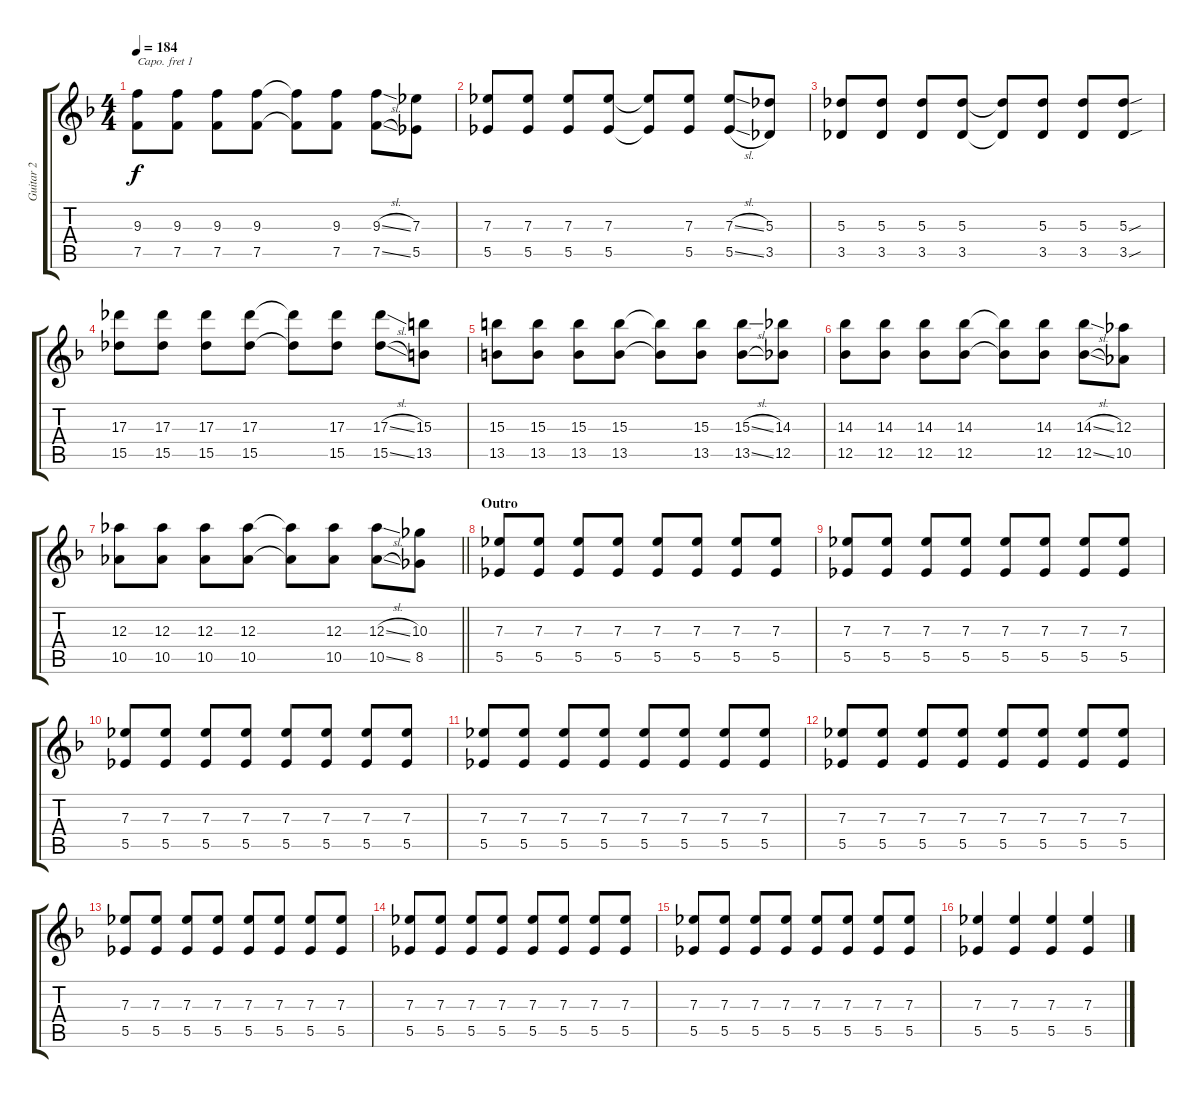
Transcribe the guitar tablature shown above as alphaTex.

\track ("Guitar 2" "Guitar 2") {instrument distortionguitar}
\staff {score tabs}
\capo 1
\tuning (B3 B3 G3 D3 A2 D2) {hide}
\ts (4 4)
\tempo 184
\clef g2
\ks f
(9.3 7.5).8{dy f} (9.3 7.5).8 (9.3 7.5).8 (9.3 7.5).8 (9.3{t} 7.5{t}).8 (9.3 7.5).8 (9.3{sl} 7.5{sl}).8 (7.3 5.5).8 |
(7.3 5.5).8 (7.3 5.5).8 (7.3 5.5).8 (7.3 5.5).8 (7.3{t} 5.5{t}).8 (7.3 5.5).8 (7.3{sl} 5.5{sl}).8 (5.3 3.5).8 |
(5.3 3.5).8 (5.3 3.5).8 (5.3 3.5).8 (5.3 3.5).8 (5.3{t} 3.5{t}).8 (5.3 3.5).8 (5.3 3.5).8 (5.3{sou} 3.5{sou}).8 |
(17.3 15.5).8 (17.3 15.5).8 (17.3 15.5).8 (17.3 15.5).8 (17.3{t} 15.5{t}).8 (17.3 15.5).8 (17.3{sl} 15.5{sl}).8 (15.3 13.5).8 |
(15.3 13.5).8 (15.3 13.5).8 (15.3 13.5).8 (15.3 13.5).8 (15.3{t} 13.5{t}).8 (15.3 13.5).8 (15.3{sl} 13.5{sl}).8 (14.3 12.5).8 |
(14.3 12.5).8 (14.3 12.5).8 (14.3 12.5).8 (14.3 12.5).8 (14.3{t} 12.5{t}).8 (14.3 12.5).8 (14.3{sl} 12.5{sl}).8 (12.3 10.5).8 |
\barLineRight lightlight
(12.3 10.5).8 (12.3 10.5).8 (12.3 10.5).8 (12.3 10.5).8 (12.3{t} 10.5{t}).8 (12.3 10.5).8 (12.3{sl} 10.5{sl}).8 (10.3 8.5).8 |
\section ("" "Outro")
(7.3 5.5).8 (7.3 5.5).8 (7.3 5.5).8 (7.3 5.5).8 (7.3 5.5).8 (7.3 5.5).8 (7.3 5.5).8 (7.3 5.5).8 |
(7.3 5.5).8 (7.3 5.5).8 (7.3 5.5).8 (7.3 5.5).8 (7.3 5.5).8 (7.3 5.5).8 (7.3 5.5).8 (7.3 5.5).8 |
(7.3 5.5).8 (7.3 5.5).8 (7.3 5.5).8 (7.3 5.5).8 (7.3 5.5).8 (7.3 5.5).8 (7.3 5.5).8 (7.3 5.5).8 |
(7.3 5.5).8 (7.3 5.5).8 (7.3 5.5).8 (7.3 5.5).8 (7.3 5.5).8 (7.3 5.5).8 (7.3 5.5).8 (7.3 5.5).8 |
(7.3 5.5).8 (7.3 5.5).8 (7.3 5.5).8 (7.3 5.5).8 (7.3 5.5).8 (7.3 5.5).8 (7.3 5.5).8 (7.3 5.5).8 |
(7.3 5.5).8 (7.3 5.5).8 (7.3 5.5).8 (7.3 5.5).8 (7.3 5.5).8 (7.3 5.5).8 (7.3 5.5).8 (7.3 5.5).8 |
(7.3 5.5).8 (7.3 5.5).8 (7.3 5.5).8 (7.3 5.5).8 (7.3 5.5).8 (7.3 5.5).8 (7.3 5.5).8 (7.3 5.5).8 |
(7.3 5.5).8 (7.3 5.5).8 (7.3 5.5).8 (7.3 5.5).8 (7.3 5.5).8 (7.3 5.5).8 (7.3 5.5).8 (7.3 5.5).8 |
(7.3 5.5).4 (7.3 5.5).4 (7.3 5.5).4 (7.3 5.5).4
